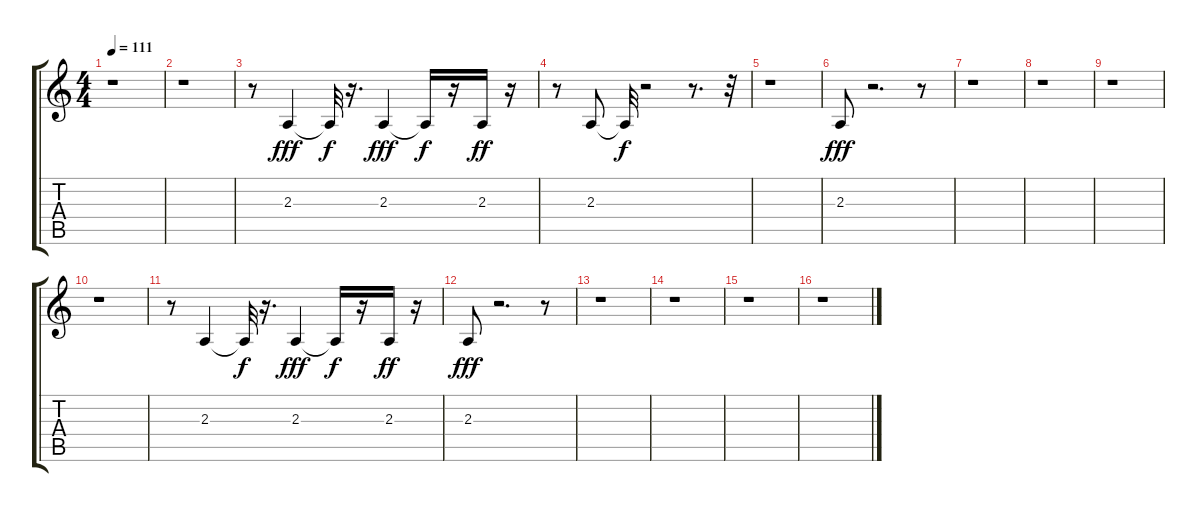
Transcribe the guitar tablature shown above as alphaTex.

\track "" {instrument brightacousticpiano}
\staff {score tabs}
\tuning (E4 B3 G3 D3 A2 E2) {hide}
\ts (4 4)
\tempo 111
\clef g2
\ks c
r.1{dy fff} |
r.1 |
r.8 2.3.4 2.3{t}.32{dy f} r.16{d} 2.3.4{dy fff} 2.3{t}.16{dy f} r.16 2.3.16{dy ff} r.16 |
r.8 2.3.8 2.3{t}.32{dy f} r.2 r.8{d} r.32 |
r.1 |
2.3.8{dy fff} r.2{d} r.8 |
r.1 |
r.1 |
r.1 |
r.1 |
r.8 2.3.4 2.3{t}.32{dy f} r.16{d} 2.3.4{dy fff} 2.3{t}.16{dy f} r.16 2.3.16{dy ff} r.16 |
2.3.8{dy fff} r.2{d} r.8 |
r.1 |
r.1 |
r.1 |
r.1
